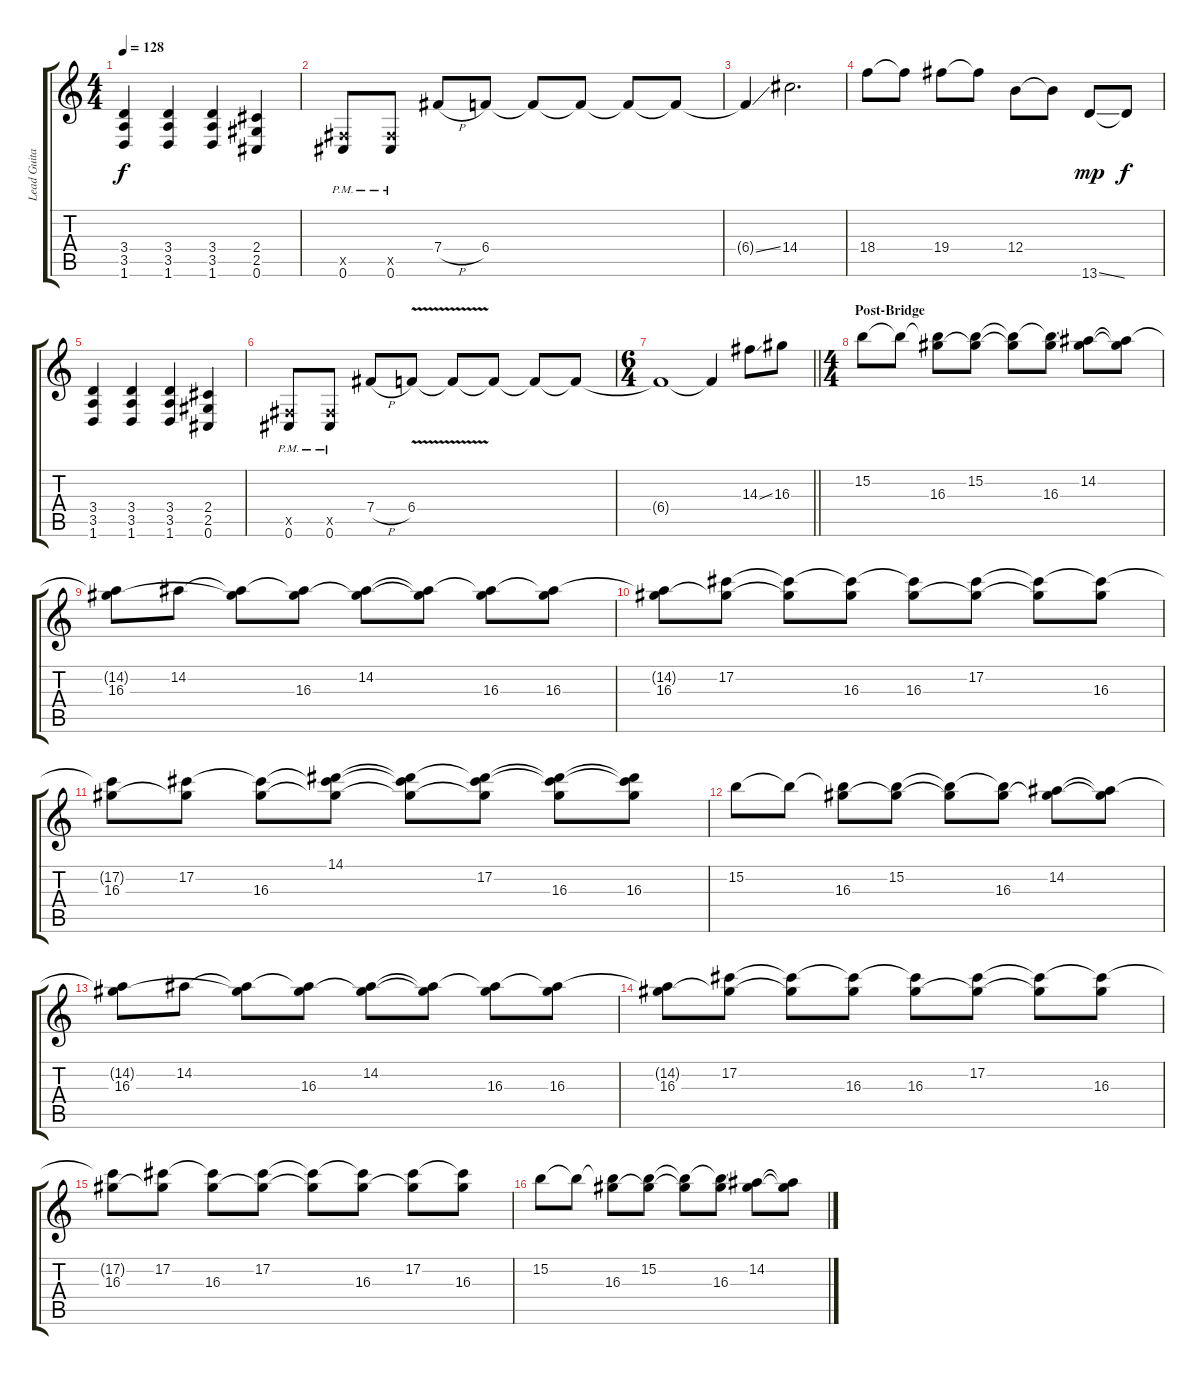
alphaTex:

\track ("Lead Guitar (Dist.)" "Lead Guita") {instrument distortionguitar}
\staff {score tabs}
\tuning (Db4 Ab3 E3 B2 Gb2 Db2) {hide}
\ts (4 4)
\tempo 128
\clef g2
\ks c
(3.4 3.5 1.6).4{dy f} (3.4 3.5 1.6).4 (3.4 3.5 1.6).4 (2.4 2.5 0.6).4 |
(0.5{x} 0.6{pm}).8 (0.5{x} 0.6{pm}).8 7.4{h}.8 6.4.8 6.4{t}.8 6.4{t}.8 6.4{t}.8 6.4{t}.8 |
6.4{ss t}.4 14.4.2{d} |
18.4.8 18.4{t}.8 19.4.8 19.4{t}.8 12.4.8 12.4{t}.8 13.6{ss}.8{dy mp} 13.6{t}.8{dy f} |
(3.4 3.5 1.6).4 (3.4 3.5 1.6).4 (3.4 3.5 1.6).4 (2.4 2.5 0.6).4 |
(0.5{x} 0.6{pm}).8 (0.5{x} 0.6{pm}).8 7.4{h}.8 6.4{v}.8 6.4{t}.8 6.4{t}.8 6.4{t}.8 6.4{t}.8 |
\ts (6 4)
\barLineRight lightlight
6.4{t}.1 6.4{t}.4 14.3{ss}.8 16.3.8 |
\ts (4 4)
\section ("" "Post-Bridge")
15.2.8 15.2{t}.8 (15.2{t} 16.3).8 (15.2 16.3{t}).8 (15.2{t} 16.3{t}).8 (15.2{t} 16.3).8 (14.2 16.3{t}).8 (14.2{t} 16.3{t}).8 |
(14.2{t} 16.3).8 14.2.8 (14.2{t} 16.3{t}).8 (14.2{t} 16.3).8 (14.2 16.3{t}).8 (14.2{t} 16.3{t}).8 (14.2{t} 16.3).8 (14.2{t} 16.3).8 |
(14.2{t} 16.3).8 (17.2 16.3{t}).8 (17.2{t} 16.3{t}).8 (17.2{t} 16.3).8 (17.2{t} 16.3).8 (17.2 16.3{t}).8 (17.2{t} 16.3{t}).8 (17.2{t} 16.3).8 |
(17.2{t} 16.3).8 (17.2 16.3{t}).8 (17.2{t} 16.3).8 (14.1 17.2{t} 16.3{t}).8 (14.1{t} 17.2{t} 16.3{t}).8 (14.1{t} 17.2 16.3{t}).8 (14.1{t} 17.2{t} 16.3).8 (14.1{t} 17.2{t} 16.3).8 |
15.2.8 15.2{t}.8 (15.2{t} 16.3).8 (15.2 16.3{t}).8 (15.2{t} 16.3{t}).8 (15.2{t} 16.3).8 (14.2 16.3{t}).8 (14.2{t} 16.3{t}).8 |
(14.2{t} 16.3).8 14.2.8 (14.2{t} 16.3{t}).8 (14.2{t} 16.3).8 (14.2 16.3{t}).8 (14.2{t} 16.3{t}).8 (14.2{t} 16.3).8 (14.2{t} 16.3).8 |
(14.2{t} 16.3).8 (17.2 16.3{t}).8 (17.2{t} 16.3{t}).8 (17.2{t} 16.3).8 (17.2{t} 16.3).8 (17.2 16.3{t}).8 (17.2{t} 16.3{t}).8 (17.2{t} 16.3).8 |
(17.2{t} 16.3).8 (17.2 16.3{t}).8 (17.2{t} 16.3).8 (17.2 16.3{t}).8 (17.2{t} 16.3{t}).8 (17.2{t} 16.3).8 (17.2 16.3{t}).8 (17.2{t} 16.3).8 |
15.2.8 15.2{t}.8 (15.2{t} 16.3).8 (15.2 16.3{t}).8 (15.2{t} 16.3{t}).8 (15.2{t} 16.3).8 (14.2 16.3{t}).8 (14.2{t} 16.3{t}).8
